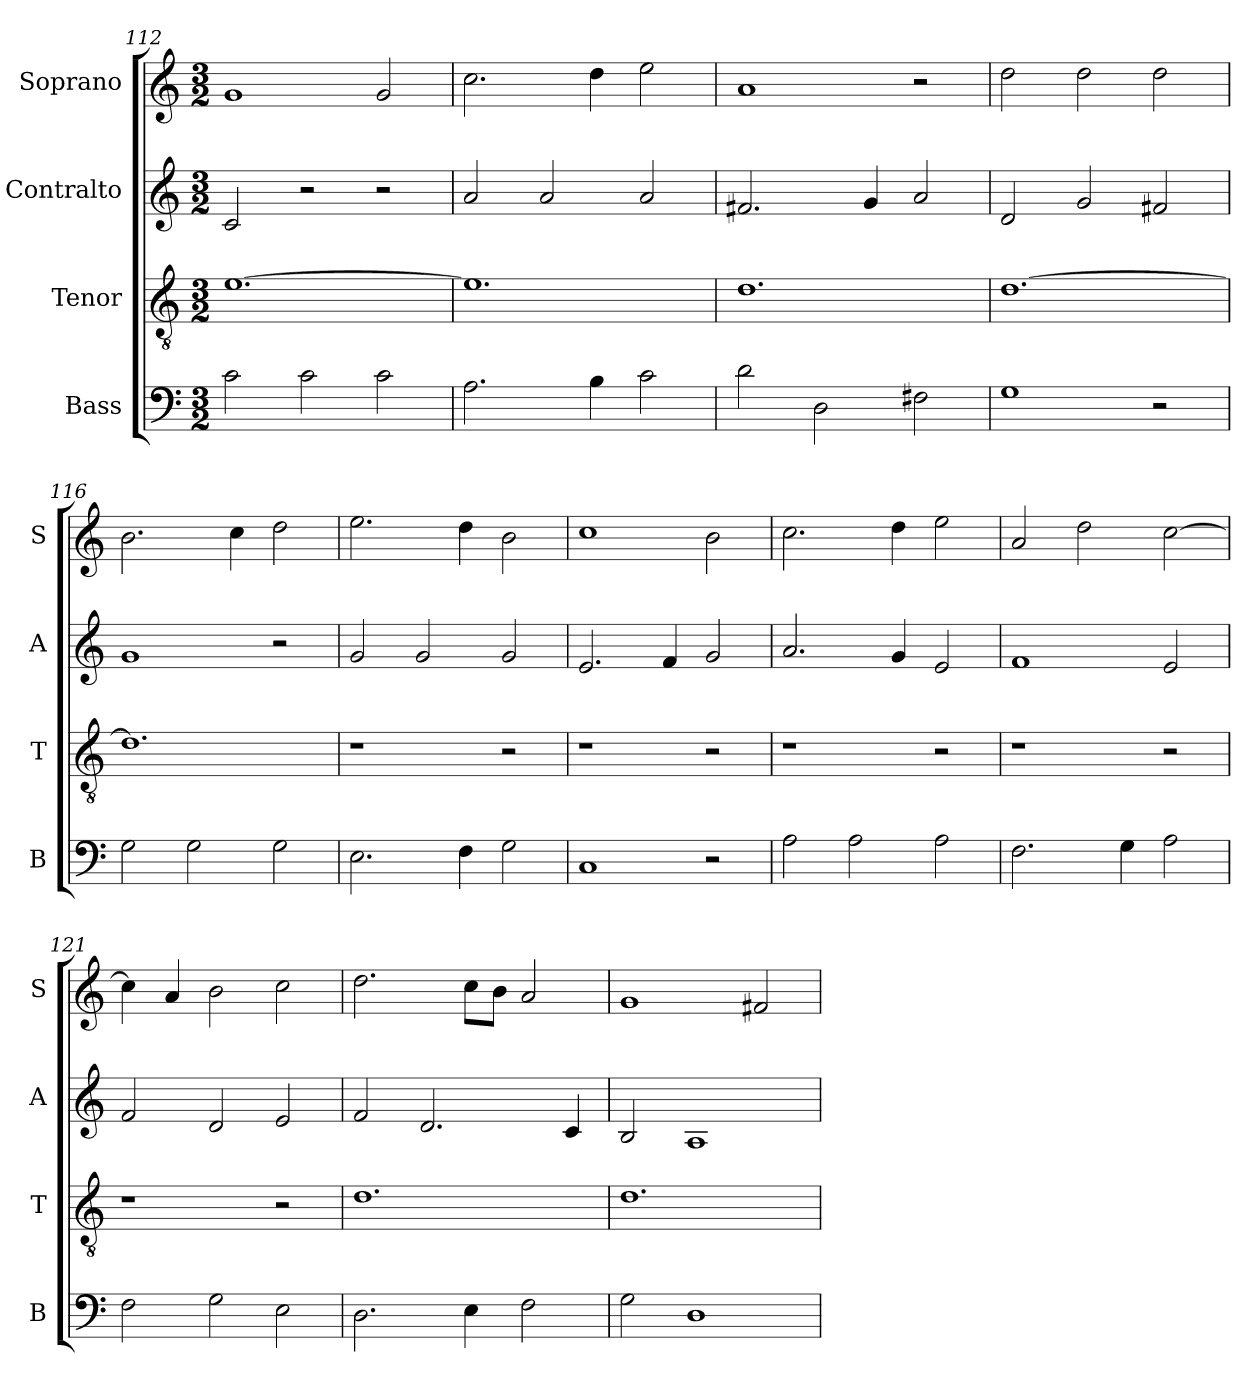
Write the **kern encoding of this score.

**kern	**kern	**kern	**kern
*part4	*part3	*part2	*part1
*staff4	*staff3	*staff2	*staff1
*I"Bass	*I"Tenor	*I"Contralto	*I"Soprano
*I'B	*I'T	*I'A	*I'S
*clefF4	*clefGv2	*clefG2	*clefG2
*k[]	*k[]	*k[]	*k[]
*G:mix	*G:mix	*G:mix	*G:mix
*M3/2	*M3/2	*M3/2	*M3/2
=112	=112	=112	=112
2c	[1.e	2c	1g
2c	.	2r	.
2c	.	2r	2g
=113	=113	=113	=113
2.A	1.e]	2a	2.cc
.	.	2a	.
4B	.	.	4dd
2c	.	2a	2ee
=114	=114	=114	=114
2d	1.d	2.f#X	1a
2D	.	.	.
.	.	4g	.
2F#X	.	2a	2r
=115	=115	=115	=115
1G	[1.d	2d	2dd
.	.	2g	2dd
2r	.	2f#X	2dd
=116	=116	=116	=116
2G	1.d]	1g	2.b
2G	.	.	.
.	.	.	4cc
2G	.	2r	2dd
=117	=117	=117	=117
2.E	1r	2g	2.ee
.	.	2g	.
4F	.	.	4dd
2G	2r	2g	2b
=118	=118	=118	=118
1C	1r	2.e	1cc
.	.	4f	.
2r	2r	2g	2b
=119	=119	=119	=119
2A	1r	2.a	2.cc
2A	.	.	.
.	.	4g	4dd
2A	2r	2e	2ee
=120	=120	=120	=120
2.F	1r	1f	2a
.	.	.	2dd
4G	.	.	.
2A	2r	2e	[2cc
=121	=121	=121	=121
2F	1r	2f	4cc]
.	.	.	4a
2G	.	2d	2b
2E	2r	2e	2cc
=122	=122	=122	=122
2.D	1.d	2f	2.dd
.	.	2.d	.
4E	.	.	8cc\L
.	.	.	8b\J
2F	.	.	2a
.	.	4c	.
=123	=123	=123	=123
2G	1.d	2B	1g
1D	.	1A	.
.	.	.	2f#X
=	=	=	=
*-	*-	*-	*-
